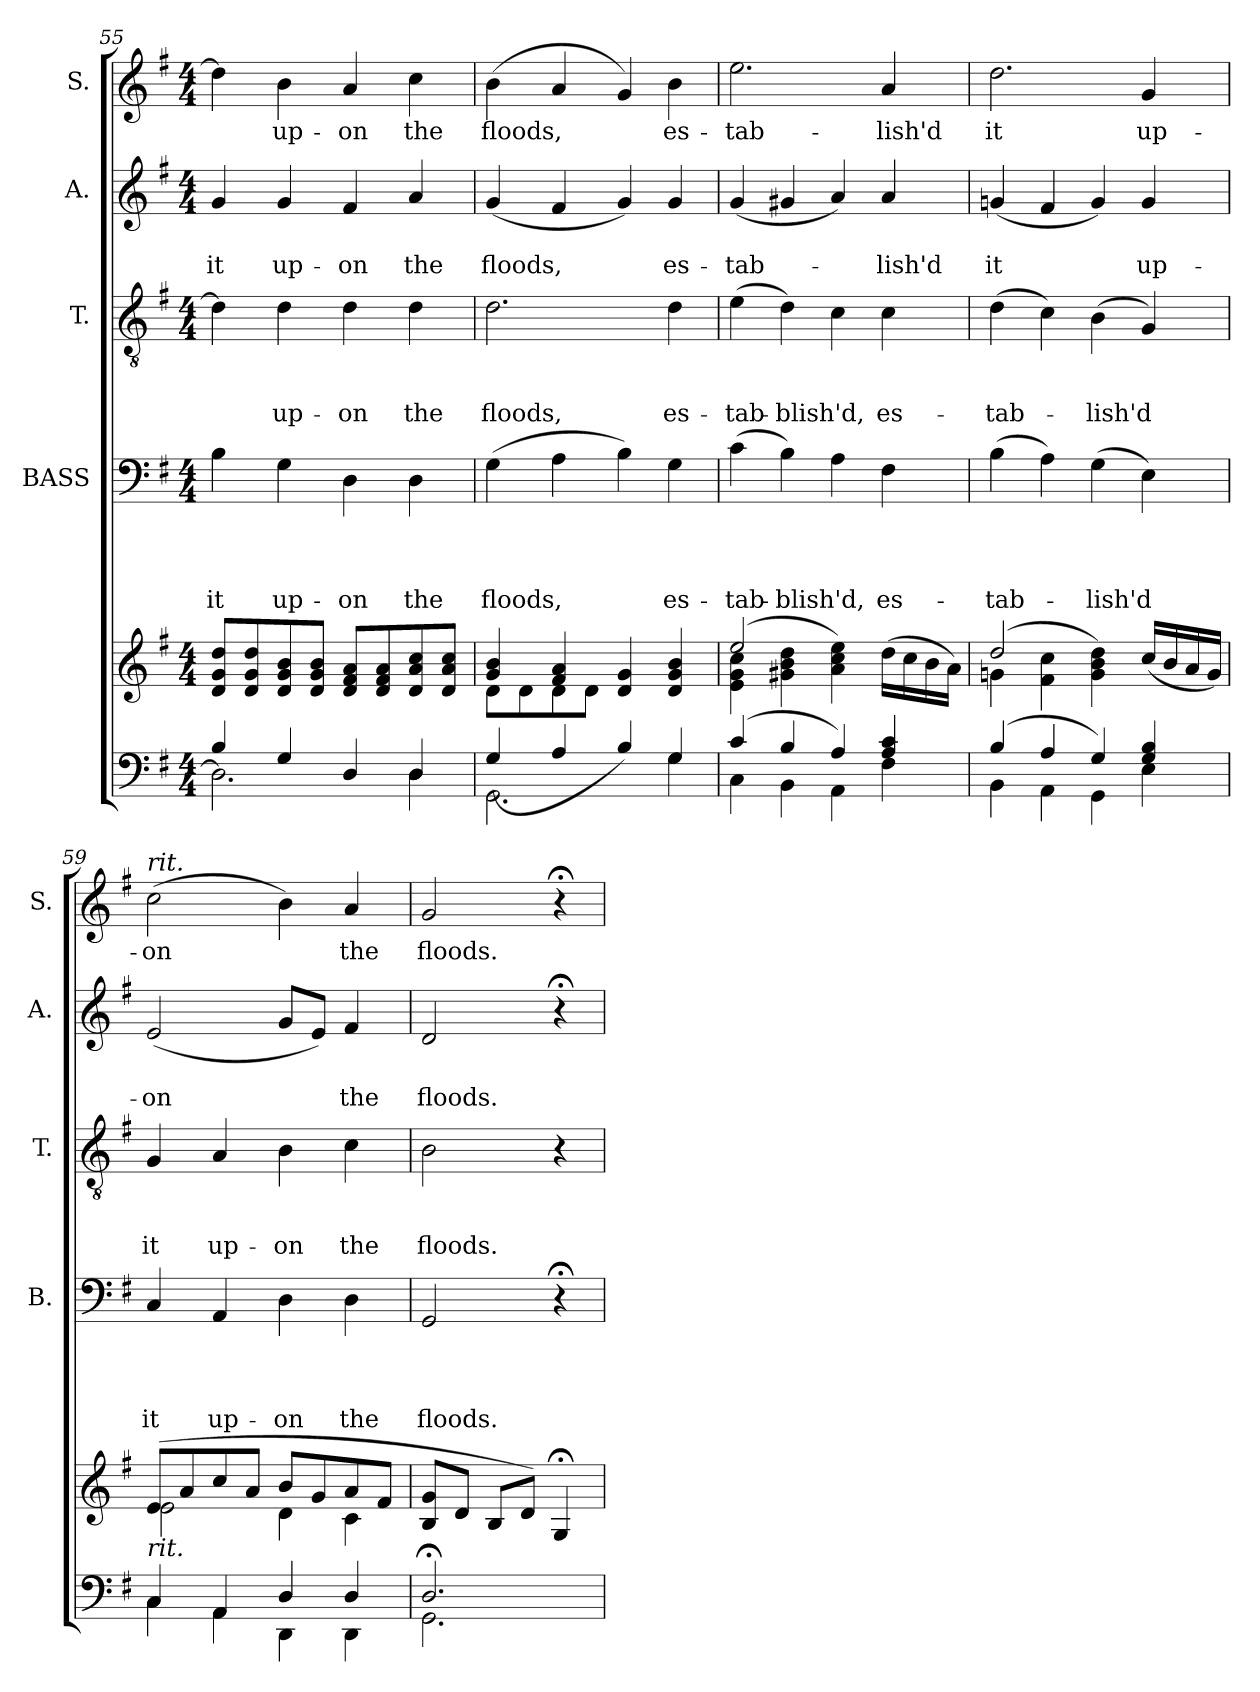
**kern	**kern	**kern	**text	**text	**text	**text	**kern	**text	**text	**text	**kern	**text	**text	**kern	**text
*part6	*part5	*part4	*part4	*part4	*part4	*part4	*part3	*part3	*part3	*part3	*part2	*part2	*part2	*part1	*part1
*staff6	*staff5	*staff4	*staff4	*staff4	*staff4	*staff4	*staff3	*staff3	*staff3	*staff3	*staff2	*staff2	*staff2	*staff1	*staff1
*	*	*I"BASS	*	*	*	*	*I"T.	*	*	*	*I"A.	*	*	*I"S.	*
*	*	*I'B.	*	*	*	*	*I'T.	*	*	*	*I'A.	*	*	*I'S.	*
*clefF4	*clefG2	*clefF4	*	*	*	*	*clefGv2	*	*	*	*clefG2	*	*	*clefG2	*
*k[f#]	*k[f#]	*k[f#]	*	*	*	*	*k[f#]	*	*	*	*k[f#]	*	*	*k[f#]	*
*G:	*G:	*G:	*	*	*	*	*G:	*	*	*	*G:	*	*	*G:	*
*M4/4	*M4/4	*M4/4	*	*	*	*	*M4/4	*	*	*	*M4/4	*	*	*M4/4	*
=55	=55	=55	=55	=55	=55	=55	=55	=55	=55	=55	=55	=55	=55	=55	=55
*^	*	*	*	*	*	*	*	*	*	*	*	*	*	*	*
!	!	!	!	!	!	!	!LO:LY:b	!	!	!	!	!	!	!LO:LY:b	!	!
2.D\]	4B/	8d/ 8g/ 8dd/L	4B\	.	.	.	it	4d\]	.	.	.	4g/	.	it	4dd\]	.
.	.	8d/ 8g/ 8dd/	.	.	.	.	.	.	.	.	.	.	.	.	.	.
!	!	!	!	!	!	!	!LO:LY:b	!	!	!	!LO:LY:b	!	!	!LO:LY:b	!	!LO:LY:b
.	4G/	8d/ 8g/ 8b/	4G\	.	.	.	up-	4d\	.	.	up-	4g/	.	up-	4b\	up-
.	.	8d/ 8g/ 8b/J	.	.	.	.	.	.	.	.	.	.	.	.	.	.
!	!	!	!	!	!	!	!LO:LY:b	!	!	!	!LO:LY:b	!	!	!LO:LY:b	!	!LO:LY:b
.	4D/	8d/ 8f#/ 8a/L	4D\	.	.	.	-on	4d\	.	.	-on	4f#/	.	-on	4a/	-on
.	.	8d/ 8f#/ 8a/	.	.	.	.	.	.	.	.	.	.	.	.	.	.
!	!	!	!	!	!	!	!LO:LY:b	!	!	!	!LO:LY:b	!	!	!LO:LY:b	!	!LO:LY:b
4D\	4D/	8d/ 8a/ 8cc/	4D\	.	.	.	the	4d\	.	.	the	4a/	.	the	4cc\	the
.	.	8d/ 8a/ 8cc/J	.	.	.	.	.	.	.	.	.	.	.	.	.	.
!!LO:LB:g=z
=56	=56	=56	=56	=56	=56	=56	=56	=56	=56	=56	=56	=56	=56	=56	=56	=56
*	*	*^	*	*	*	*	*	*	*	*	*	*	*	*	*	*
!	!	!	!	!	!	!	!	!LO:LY:b	!	!	!	!LO:LY:b	!	!	!LO:LY:b	!	!LO:LY:b
2.GG\	(4G/	8d\L	4g/ 4b/	(>4G\	.	.	.	floods,	2.d\	.	.	floods,	(<4g/	.	floods,	(>4b\	floods,
.	.	8d\	.	.	.	.	.	.	.	.	.	.	.	.	.	.	.
.	4A/	8d\	4f#/ 4a/	4A\	.	.	.	.	.	.	.	.	4f#/	.	.	4a/	.
.	.	8d\J	.	.	.	.	.	.	.	.	.	.	.	.	.	.	.
.	4B/)	2ryy	4d/ 4g/	4B\)	.	.	.	.	.	.	.	.	4g/)	.	.	4g/)	.
!	!	!	!	!	!	!	!	!LO:LY:b	!	!	!	!LO:LY:b	!	!	!LO:LY:b	!	!LO:LY:b
4G\	4G/	.	4d/ 4g/ 4b/	4G\	.	.	.	es-	4d\	.	.	es-	4g/	.	es-	4b\	es-
=57	=57	=57	=57	=57	=57	=57	=57	=57	=57	=57	=57	=57	=57	=57	=57	=57	=57
!	!	!	!	!	!	!	!	!LO:LY:b	!	!	!	!LO:LY:b	!	!	!LO:LY:b	!	!LO:LY:b
(4c/	4C\	(2ee/	4e\ 4g\ 4cc\	(>4c\	.	.	.	-tab-	(>4e\	.	.	-tab-	(<4g/	.	-tab-	2.ee\	-tab-
!	!	!	!	!	!	!	!	!LO:LY:b	!	!	!	!LO:LY:b	!	!	!	!	!
4B/	4BB\	.	4g#X\ 4b\ 4dd\	4B\)	.	.	.	-blish'd,	4d\)	.	.	-blish'd,	4g#X/	.	.	.	.
4A/)	4AA\	2ryy	4a\ 4cc\ 4ee\)	4A\	.	.	.	.	4c\	.	.	.	4a/)	.	.	.	.
!	!	!	!	!	!	!	!	!LO:LY:b	!	!	!	!LO:LY:b	!	!	!LO:LY:b	!	!LO:LY:b
4A/ 4c/	4F#\	.	(>16dd\LL	4F#\	.	.	.	es-	4c\	.	.	es-	4a/	.	-lish'd	4a/	-lish'd
.	.	.	16cc\	.	.	.	.	.	.	.	.	.	.	.	.	.	.
.	.	.	16b\	.	.	.	.	.	.	.	.	.	.	.	.	.	.
.	.	.	16a\JJ)	.	.	.	.	.	.	.	.	.	.	.	.	.	.
=58	=58	=58	=58	=58	=58	=58	=58	=58	=58	=58	=58	=58	=58	=58	=58	=58	=58
!	!	!	!	!	!	!	!	!LO:LY:b	!	!	!	!LO:LY:b	!	!	!LO:LY:b	!	!LO:LY:b
(4B/	4BB\	(2dd/	4gn\	(>4B\	.	.	.	-tab-	(>4d\	.	.	-tab-	(<4gn/	.	it	2.dd\	it
4A/	4AA\	.	4f#\ 4cc\	4A\)	.	.	.	.	4c\)	.	.	.	4f#/	.	.	.	.
!	!	!	!	!	!	!	!	!LO:LY:b	!	!	!	!LO:LY:b	!	!	!	!	!
4G/)	4GG\	4ryy	4g\ 4b\ 4dd\)	(>4G\	.	.	.	-lish'd	(>4B\	.	.	-lish'd	4g/)	.	.	.	.
!	!	!	!	!	!	!	!	!	!	!	!	!	!	!	!LO:LY:b	!	!LO:LY:b
4G/ 4B/	4E\	(<16cc/LL	4ryy	4E\)	.	.	.	.	4G/)	.	.	.	4g/	.	up-	4g/	up-
.	.	16b/	.	.	.	.	.	.	.	.	.	.	.	.	.	.	.
.	.	16a/	.	.	.	.	.	.	.	.	.	.	.	.	.	.	.
.	.	16g/JJ)	.	.	.	.	.	.	.	.	.	.	.	.	.	.	.
=59	=59	=59	=59	=59	=59	=59	=59	=59	=59	=59	=59	=59	=59	=59	=59	=59	=59
!	!	!	!	!	!	!	!	!	!	!	!	!	!	!	!	!LO:TX:a:i:t=rit.	!
!LO:TX:a:i:t=rit.	!	!	!	!	!	!	!	!	!	!	!	!	!	!	!	!	!
!	!	!	!	!	!	!	!	!LO:LY:b	!	!	!	!LO:LY:b	!	!	!LO:LY:b	!	!LO:LY:b
4C\	4C/	(>8e/L	2e\	4C/	.	.	.	it	4G/	.	.	it	(<2e/	.	-on	(>2cc\	-on
.	.	8a/	.	.	.	.	.	.	.	.	.	.	.	.	.	.	.
!	!	!	!	!	!	!	!	!LO:LY:b	!	!	!	!LO:LY:b	!	!	!	!	!
4AA\	4AA/	8cc/	.	4AA/	.	.	.	up-	4A/	.	.	up-	.	.	.	.	.
.	.	8a/J	.	.	.	.	.	.	.	.	.	.	.	.	.	.	.
!	!	!	!	!	!	!	!	!LO:LY:b	!	!	!	!LO:LY:b	!	!	!	!	!
4DD\	4D/	8b/L	4d\	4D\	.	.	.	-on	4B\	.	.	-on	8g/L	.	.	4b\)	.
.	.	8g/	.	.	.	.	.	.	.	.	.	.	8e/J)	.	.	.	.
!	!	!	!	!	!	!	!	!LO:LY:b	!	!	!	!LO:LY:b	!	!	!LO:LY:b	!	!LO:LY:b
4DD\	4D/	8a/	4c\	4D\	.	.	.	the	4c\	.	.	the	4f#/	.	the	4a/	the
.	.	8f#/J	.	.	.	.	.	.	.	.	.	.	.	.	.	.	.
*	*	*v	*v	*	*	*	*	*	*	*	*	*	*	*	*	*	*
=60	=60	=60	=60	=60	=60	=60	=60	=60	=60	=60	=60	=60	=60	=60	=60	=60
!	!	!	!	!	!	!	!LO:LY:b	!	!	!	!LO:LY:b	!	!	!LO:LY:b	!	!LO:LY:b
2.D;</	2.GG\	8B/ 8g/L	2GG/	.	.	.	floods.	2B\	.	.	floods.	2d/	.	floods.	2g/	floods.
.	.	8d/J	.	.	.	.	.	.	.	.	.	.	.	.	.	.
.	.	8B/L	.	.	.	.	.	.	.	.	.	.	.	.	.	.
.	.	8d/J)	.	.	.	.	.	.	.	.	.	.	.	.	.	.
.	.	4G;/	4r;<	.	.	.	.	4r	.	.	.	4r;<	.	.	4r;<	.
*v	*v	*	*	*	*	*	*	*	*	*	*	*	*	*	*	*
=	=	=	=	=	=	=	=	=	=	=	=	=	=	=	=
*-	*-	*-	*-	*-	*-	*-	*-	*-	*-	*-	*-	*-	*-	*-	*-
